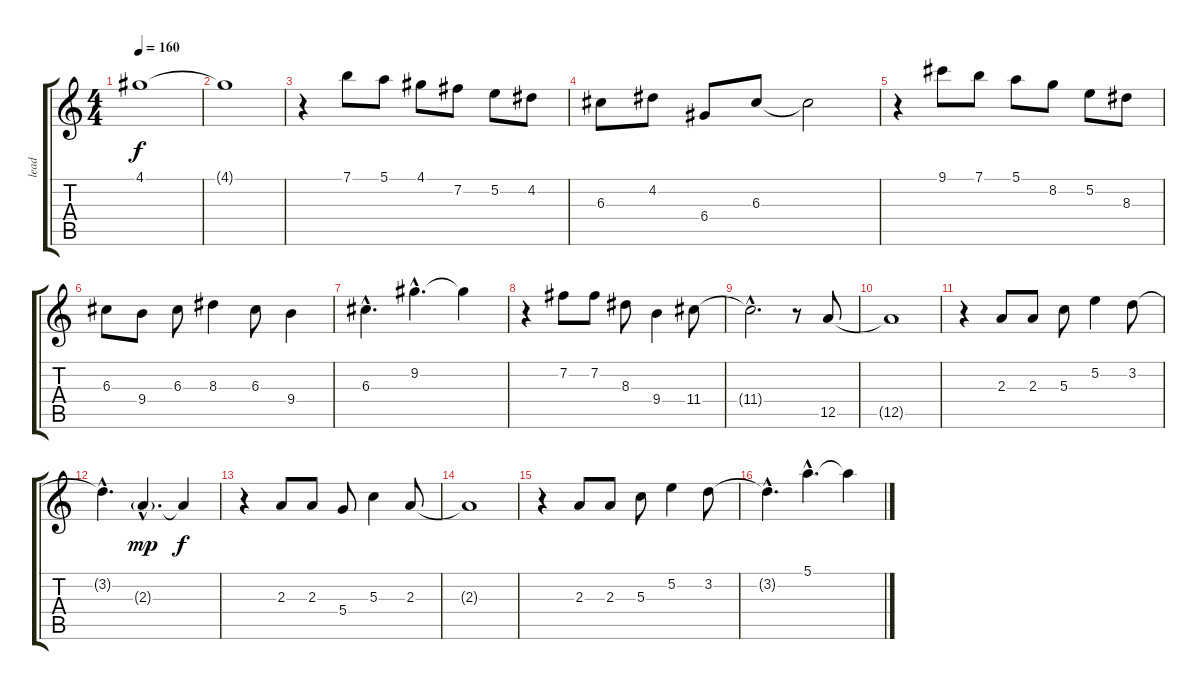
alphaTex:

\track ("lead" "lead") {instrument distortionguitar}
\staff {score tabs}
\tuning (E4 B3 G3 D3 A2 E2) {hide}
\ts (4 4)
\tempo 160
\clef g2
\ks c
4.1{t}.1{dy f} |
4.1{t}.1 |
r.4 7.1.8 5.1.8 4.1.8 7.2.8 5.2.8 4.2.8 |
6.3.8 4.2.8 6.4.8 6.3.8 6.3{t}.2 |
r.4 9.1.8 7.1.8 5.1.8 8.2.8 5.2.8 8.3.8 |
6.3.8 9.4.8 6.3.8 8.3.4 6.3.8 9.4.4 |
6.3{hac}.4{d} 9.2{hac}.4{d} 9.2{t}.4 |
r.4 7.2.8 7.2.8 8.3.8 9.4.4 11.4.8 |
11.4{hac t}.2{d} r.8 12.5.8 |
12.5{t}.1 |
r.4 2.3.8 2.3.8 5.3.8 5.2.4 3.2.8 |
3.2{hac t}.4{d} 2.3{g hac}.4{d dy mp} 2.3{t}.4{dy f} |
r.4 2.3.8 2.3.8 5.4.8 5.3.4 2.3.8 |
2.3{t}.1 |
r.4 2.3.8 2.3.8 5.3.8 5.2.4 3.2.8 |
3.2{hac t}.4{d} 5.1{hac}.4{d} 5.1{t}.4
